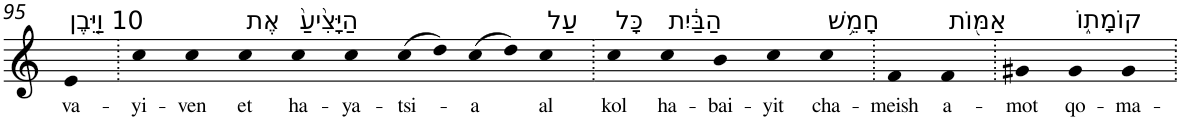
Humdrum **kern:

**kern	**text
*part1	*part1
*staff1	*staff1
*I"Piano	*
*I'Pno	*
!!LO:PB:g=z
*clefG2	*
*k[]	*
=95	=95
!LO:TX:a:t=10 וַיִּ֤בֶן	!
!	!LO:LY:b
4e	va-
=96.	=96.
!	!LO:LY:b
4cc	-yi-
!	!LO:LY:b
4cc	-ven
!LO:TX:a:t=אֶת	!
!	!LO:LY:b
4cc	et
!LO:TX:a:t=הַיָּצִ֙יעַ֙	!
!	!LO:LY:b
4cc	ha-
!	!LO:LY:b
4cc	-ya-
!	!LO:LY:b
(>8cc	-tsi-
8dd)	.
!	!LO:LY:b
(>8cc	-a
8dd)	.
!LO:TX:a:t=עַל	!
!	!LO:LY:b
4cc	al
=97.	=97.
!LO:TX:a:t=כָּל	!
!	!LO:LY:b
4cc	kol
!LO:TX:a:t=הַבַּ֔יִת	!
!	!LO:LY:b
4cc	ha-
!	!LO:LY:b
4b	-bai-
!	!LO:LY:b
4cc	-yit
!LO:TX:a:t=חָמֵ֥שׁ	!
!	!LO:LY:b
4cc	cha-
=98.	=98.
!	!LO:LY:b
4f	-meish
!LO:TX:a:t=אַמּ֖וֹת	!
!	!LO:LY:b
4f	a-
=99.	=99.
!	!LO:LY:b
4g#X	-mot
!LO:TX:a:t=קוֹמָת֑וֹ	!
!	!LO:LY:b
4g#	qo-
!	!LO:LY:b
4g#	-ma-
=.	=.
*-	*-
